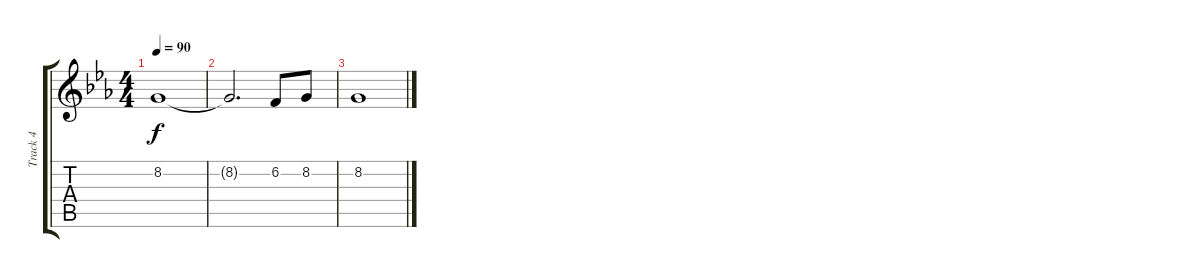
\track ("Track 4" "Track 4") {instrument fx1rain}
\staff {score tabs}
\tuning (E4 B3 G3 D3 A2 E2) {hide}
\ts (4 4)
\tempo 90
\clef g2
\ks cminor
8.2.1{dy f} |
8.2{t}.2{d} 6.2.8 8.2.8 |
8.2.1
